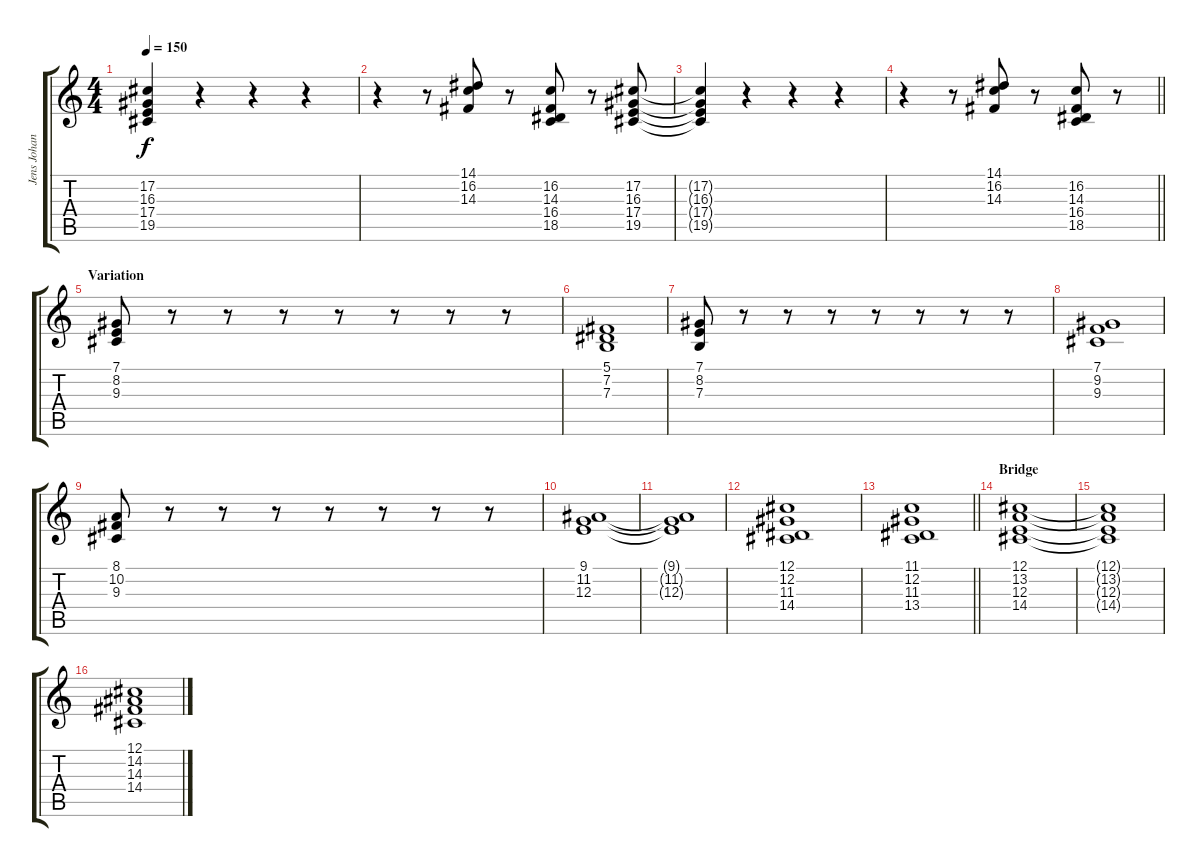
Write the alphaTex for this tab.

\track ("Jens Johansson" "Jens Johan") {instrument stringensemble1}
\staff {score tabs}
\tuning (Db4 Ab3 E3 B2 Gb2 Db2) {hide}
\ts (4 4)
\tempo 150
\clef g2
\ks c
(17.2{t} 16.3{t} 17.4{t} 19.5{t}).4{dy f} r.4 r.4 r.4 |
r.4 r.8 (14.1 16.2 14.3).8 r.8 (16.2 14.3 16.4 18.5).8 r.8 (17.2 16.3 17.4 19.5).8 |
(17.2{t} 16.3{t} 17.4{t} 19.5{t}).4 r.4 r.4 r.4 |
\barLineRight lightlight
r.4 r.8 (14.1 16.2 14.3).8 r.8 (16.2 14.3 16.4 18.5).8 r.8 |
\section ("" "Variation")
(7.1 8.2 9.3).8 r.8 r.8 r.8 r.8 r.8 r.8 r.8 |
(5.1 7.2 7.3).1 |
(7.1 8.2 7.3).8 r.8 r.8 r.8 r.8 r.8 r.8 r.8 |
(7.1 9.2 9.3).1 |
(8.1 10.2 9.3).8 r.8 r.8 r.8 r.8 r.8 r.8 r.8 |
(9.1 11.2 12.3).1 |
(9.1{t} 11.2{t} 12.3{t}).1 |
(12.1 12.2 11.3 14.4).1 |
\barLineRight lightlight
(11.1 12.2 11.3 13.4).1 |
\section ("" "Bridge")
(12.1 13.2 12.3 14.4).1 |
(12.1{t} 13.2{t} 12.3{t} 14.4{t}).1 |
(12.1 14.2 14.3 14.4).1
